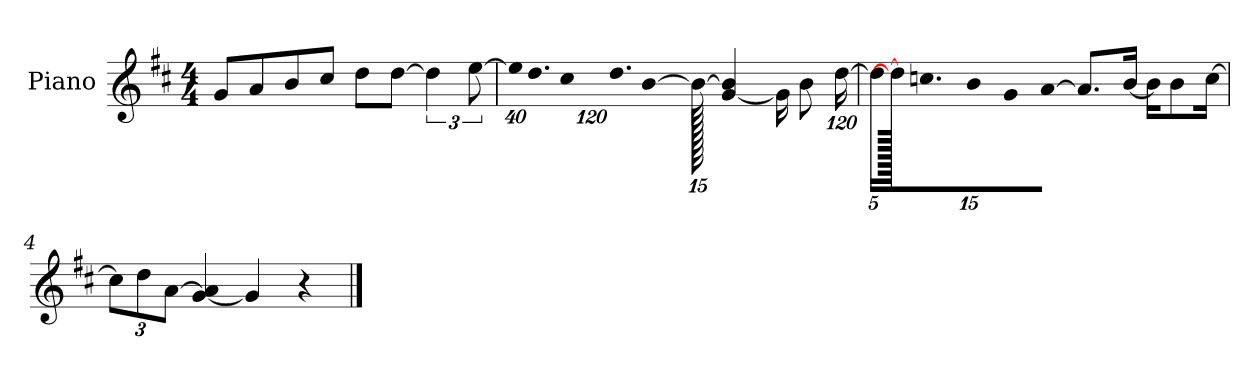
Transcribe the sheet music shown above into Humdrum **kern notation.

**kern
*part1
*staff1
*I"Piano
*I'P-no
*clefG2
*k[f#c#]
*M4/4
*MM90
=1
8g/L
8a/
8b/
8cc#/J
8dd\L
[8dd\J
6dd\]
[12ee\
=2
*Xbrackettup
!LO:N:vis=32
640%23ee\KLL]
!LO:N:vis=16.
960%103dd\J
!LO:N:vis=8
960%137cc#\
!LO:N:vis=16.
960%103dd\L
[384%41b\J
1920b\_
[4g/ 4b/]
16g\KL]
8b\
[1920%119dd\Jk
=3
20dd\KL]
1920dd\_
10.ccn\
10b\
10g\
[10a\J
8.a/L]
[16b/Jk
16b\KL]
8b\
[16cc\Jk
=4
12cc\L]
12dd\
[12a\J
[4g/ 4a/]
4g/]
4r
==
*-
